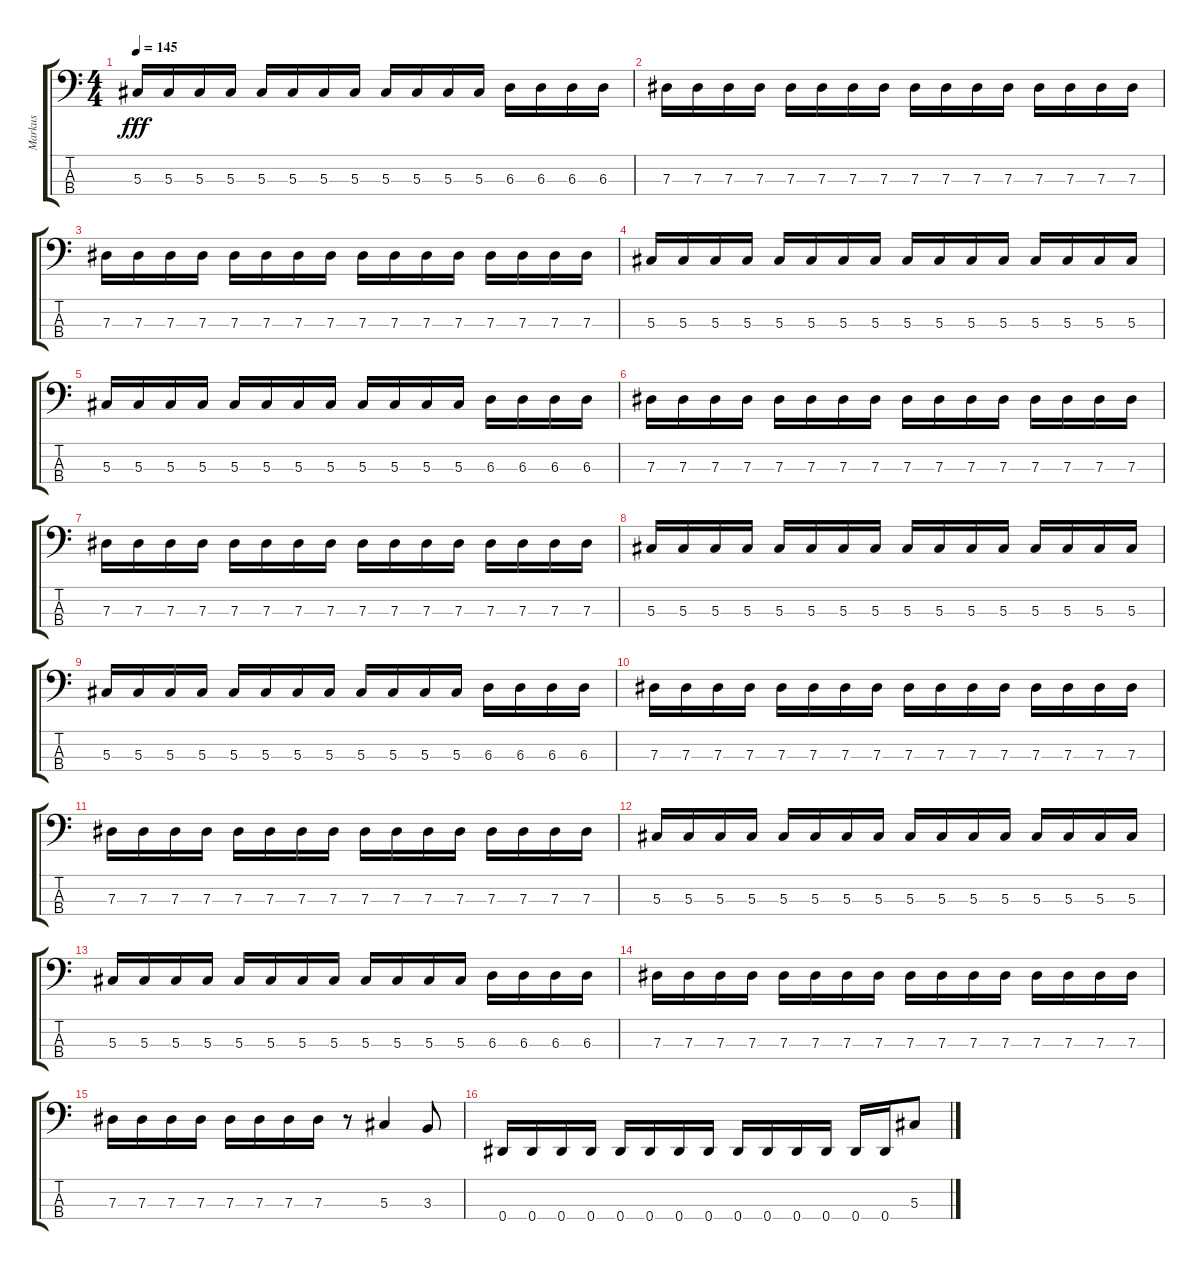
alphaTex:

\track ("Markus" "Markus") {instrument electricbasspick}
\staff {score tabs}
\tuning (Gb2 Db2 Ab1 Eb1) {hide}
\ts (4 4)
\tempo 145
\clef f4
\ks c
5.3.16{dy fff} 5.3.16 5.3.16 5.3.16 5.3.16 5.3.16 5.3.16 5.3.16 5.3.16 5.3.16 5.3.16 5.3.16 6.3.16 6.3.16 6.3.16 6.3.16 |
7.3.16 7.3.16 7.3.16 7.3.16 7.3.16 7.3.16 7.3.16 7.3.16 7.3.16 7.3.16 7.3.16 7.3.16 7.3.16 7.3.16 7.3.16 7.3.16 |
7.3.16 7.3.16 7.3.16 7.3.16 7.3.16 7.3.16 7.3.16 7.3.16 7.3.16 7.3.16 7.3.16 7.3.16 7.3.16 7.3.16 7.3.16 7.3.16 |
5.3.16 5.3.16 5.3.16 5.3.16 5.3.16 5.3.16 5.3.16 5.3.16 5.3.16 5.3.16 5.3.16 5.3.16 5.3.16 5.3.16 5.3.16 5.3.16 |
5.3.16 5.3.16 5.3.16 5.3.16 5.3.16 5.3.16 5.3.16 5.3.16 5.3.16 5.3.16 5.3.16 5.3.16 6.3.16 6.3.16 6.3.16 6.3.16 |
7.3.16 7.3.16 7.3.16 7.3.16 7.3.16 7.3.16 7.3.16 7.3.16 7.3.16 7.3.16 7.3.16 7.3.16 7.3.16 7.3.16 7.3.16 7.3.16 |
7.3.16 7.3.16 7.3.16 7.3.16 7.3.16 7.3.16 7.3.16 7.3.16 7.3.16 7.3.16 7.3.16 7.3.16 7.3.16 7.3.16 7.3.16 7.3.16 |
5.3.16 5.3.16 5.3.16 5.3.16 5.3.16 5.3.16 5.3.16 5.3.16 5.3.16 5.3.16 5.3.16 5.3.16 5.3.16 5.3.16 5.3.16 5.3.16 |
5.3.16 5.3.16 5.3.16 5.3.16 5.3.16 5.3.16 5.3.16 5.3.16 5.3.16 5.3.16 5.3.16 5.3.16 6.3.16 6.3.16 6.3.16 6.3.16 |
7.3.16 7.3.16 7.3.16 7.3.16 7.3.16 7.3.16 7.3.16 7.3.16 7.3.16 7.3.16 7.3.16 7.3.16 7.3.16 7.3.16 7.3.16 7.3.16 |
7.3.16 7.3.16 7.3.16 7.3.16 7.3.16 7.3.16 7.3.16 7.3.16 7.3.16 7.3.16 7.3.16 7.3.16 7.3.16 7.3.16 7.3.16 7.3.16 |
5.3.16 5.3.16 5.3.16 5.3.16 5.3.16 5.3.16 5.3.16 5.3.16 5.3.16 5.3.16 5.3.16 5.3.16 5.3.16 5.3.16 5.3.16 5.3.16 |
5.3.16 5.3.16 5.3.16 5.3.16 5.3.16 5.3.16 5.3.16 5.3.16 5.3.16 5.3.16 5.3.16 5.3.16 6.3.16 6.3.16 6.3.16 6.3.16 |
7.3.16 7.3.16 7.3.16 7.3.16 7.3.16 7.3.16 7.3.16 7.3.16 7.3.16 7.3.16 7.3.16 7.3.16 7.3.16 7.3.16 7.3.16 7.3.16 |
7.3.16 7.3.16 7.3.16 7.3.16 7.3.16 7.3.16 7.3.16 7.3.16 r.8 5.3.4 3.3.8 |
0.4.16 0.4.16 0.4.16 0.4.16 0.4.16 0.4.16 0.4.16 0.4.16 0.4.16 0.4.16 0.4.16 0.4.16 0.4.16 0.4.16 5.3.8
